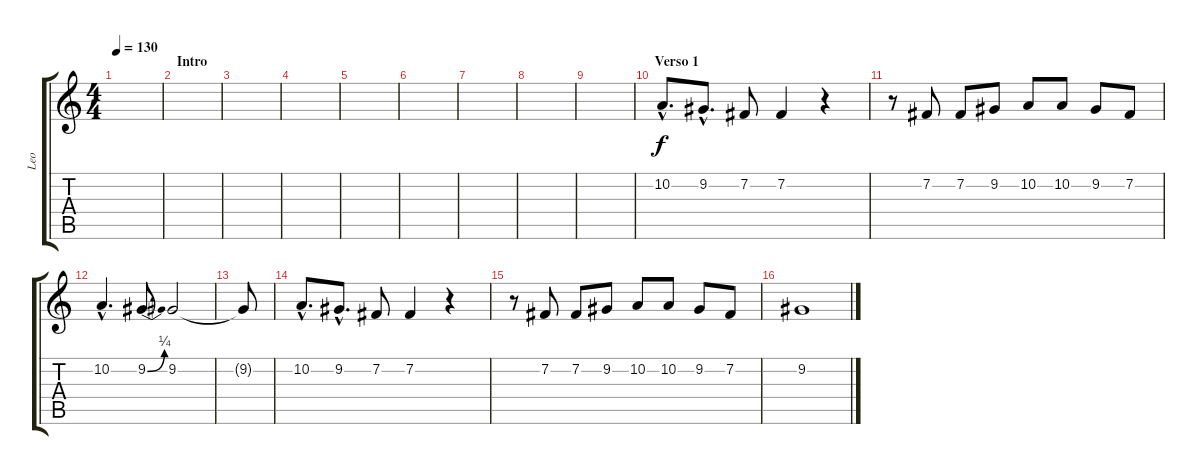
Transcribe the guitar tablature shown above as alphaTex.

\track ("Leo" "Leo") {instrument lead1square}
\staff {score tabs}
\tuning (E4 B3 G3 D3 A2 E2) {hide}
\ts (4 4)
\tempo 130
\clef g2
\ks c
|
\section ("" "Intro")
|
|
|
|
|
|
|
|
\section ("" "Verso 1")
10.2{hac}.8{d} 9.2{hac}.8{d} 7.2.8 7.2.4 r.4 |
r.8 7.2.8 7.2.8 9.2.8 10.2.8 10.2.8 9.2.8 7.2.8 |
10.2{hac}.4{d} 9.2{be (bend 0 0 60 1)}.8 9.2.2 |
9.2{t}.8 |
10.2{hac}.8{d} 9.2{hac}.8{d} 7.2.8 7.2.4 r.4 |
r.8 7.2.8 7.2.8 9.2.8 10.2.8 10.2.8 9.2.8 7.2.8 |
9.2.1
